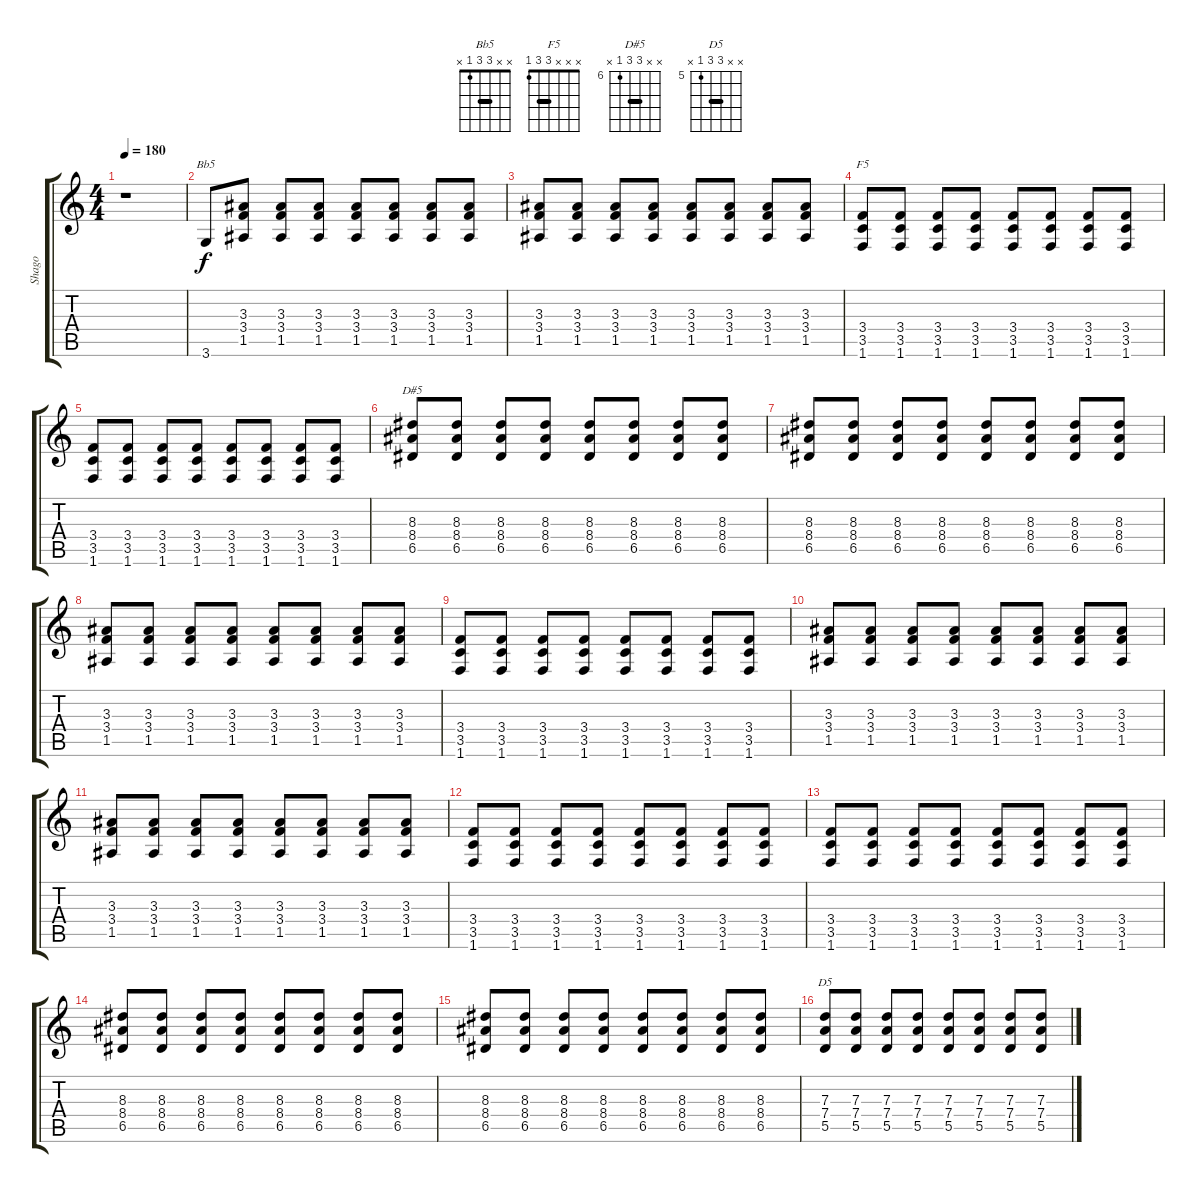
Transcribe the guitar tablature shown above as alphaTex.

\track ("Shago" "Shago") {instrument distortionguitar}
\staff {score tabs}
\tuning (E4 B3 G3 D3 A2 E2) {hide}
\chord ("Bb5" x x 3 3 1 x) {barre 3}
\chord ("F5" x x x 3 3 1) {barre 3}
\chord ("D#5" x x 8 8 6 x) {firstfret 6 barre 8}
\chord ("D5" x x 7 7 5 x) {firstfret 5 barre 7}
\ts (4 4)
\tempo 180
\clef g2
\ks c
r.1{dy f} |
3.6{t}.8{ch "Bb5"} (3.3 3.4 1.5).8 (3.3 3.4 1.5).8 (3.3 3.4 1.5).8 (3.3 3.4 1.5).8 (3.3 3.4 1.5).8 (3.3 3.4 1.5).8 (3.3 3.4 1.5).8 |
(3.3 3.4 1.5).8 (3.3 3.4 1.5).8 (3.3 3.4 1.5).8 (3.3 3.4 1.5).8 (3.3 3.4 1.5).8 (3.3 3.4 1.5).8 (3.3 3.4 1.5).8 (3.3 3.4 1.5).8 |
(3.4 3.5 1.6).8{ch "F5"} (3.4 3.5 1.6).8 (3.4 3.5 1.6).8 (3.4 3.5 1.6).8 (3.4 3.5 1.6).8 (3.4 3.5 1.6).8 (3.4 3.5 1.6).8 (3.4 3.5 1.6).8 |
(3.4 3.5 1.6).8 (3.4 3.5 1.6).8 (3.4 3.5 1.6).8 (3.4 3.5 1.6).8 (3.4 3.5 1.6).8 (3.4 3.5 1.6).8 (3.4 3.5 1.6).8 (3.4 3.5 1.6).8 |
(8.3 8.4 6.5).8{ch "D#5"} (8.3 8.4 6.5).8 (8.3 8.4 6.5).8 (8.3 8.4 6.5).8 (8.3 8.4 6.5).8 (8.3 8.4 6.5).8 (8.3 8.4 6.5).8 (8.3 8.4 6.5).8 |
(8.3 8.4 6.5).8 (8.3 8.4 6.5).8 (8.3 8.4 6.5).8 (8.3 8.4 6.5).8 (8.3 8.4 6.5).8 (8.3 8.4 6.5).8 (8.3 8.4 6.5).8 (8.3 8.4 6.5).8 |
(3.3 3.4 1.5).8 (3.3 3.4 1.5).8 (3.3 3.4 1.5).8 (3.3 3.4 1.5).8 (3.3 3.4 1.5).8 (3.3 3.4 1.5).8 (3.3 3.4 1.5).8 (3.3 3.4 1.5).8 |
(3.4 3.5 1.6).8 (3.4 3.5 1.6).8 (3.4 3.5 1.6).8 (3.4 3.5 1.6).8 (3.4 3.5 1.6).8 (3.4 3.5 1.6).8 (3.4 3.5 1.6).8 (3.4 3.5 1.6).8 |
(3.3 3.4 1.5).8 (3.3 3.4 1.5).8 (3.3 3.4 1.5).8 (3.3 3.4 1.5).8 (3.3 3.4 1.5).8 (3.3 3.4 1.5).8 (3.3 3.4 1.5).8 (3.3 3.4 1.5).8 |
(3.3 3.4 1.5).8 (3.3 3.4 1.5).8 (3.3 3.4 1.5).8 (3.3 3.4 1.5).8 (3.3 3.4 1.5).8 (3.3 3.4 1.5).8 (3.3 3.4 1.5).8 (3.3 3.4 1.5).8 |
(3.4 3.5 1.6).8 (3.4 3.5 1.6).8 (3.4 3.5 1.6).8 (3.4 3.5 1.6).8 (3.4 3.5 1.6).8 (3.4 3.5 1.6).8 (3.4 3.5 1.6).8 (3.4 3.5 1.6).8 |
(3.4 3.5 1.6).8 (3.4 3.5 1.6).8 (3.4 3.5 1.6).8 (3.4 3.5 1.6).8 (3.4 3.5 1.6).8 (3.4 3.5 1.6).8 (3.4 3.5 1.6).8 (3.4 3.5 1.6).8 |
(8.3 8.4 6.5).8 (8.3 8.4 6.5).8 (8.3 8.4 6.5).8 (8.3 8.4 6.5).8 (8.3 8.4 6.5).8 (8.3 8.4 6.5).8 (8.3 8.4 6.5).8 (8.3 8.4 6.5).8 |
(8.3 8.4 6.5).8 (8.3 8.4 6.5).8 (8.3 8.4 6.5).8 (8.3 8.4 6.5).8 (8.3 8.4 6.5).8 (8.3 8.4 6.5).8 (8.3 8.4 6.5).8 (8.3 8.4 6.5).8 |
(7.3 7.4 5.5).8{ch "D5"} (7.3 7.4 5.5).8 (7.3 7.4 5.5).8 (7.3 7.4 5.5).8 (7.3 7.4 5.5).8 (7.3 7.4 5.5).8 (7.3 7.4 5.5).8 (7.3 7.4 5.5).8
